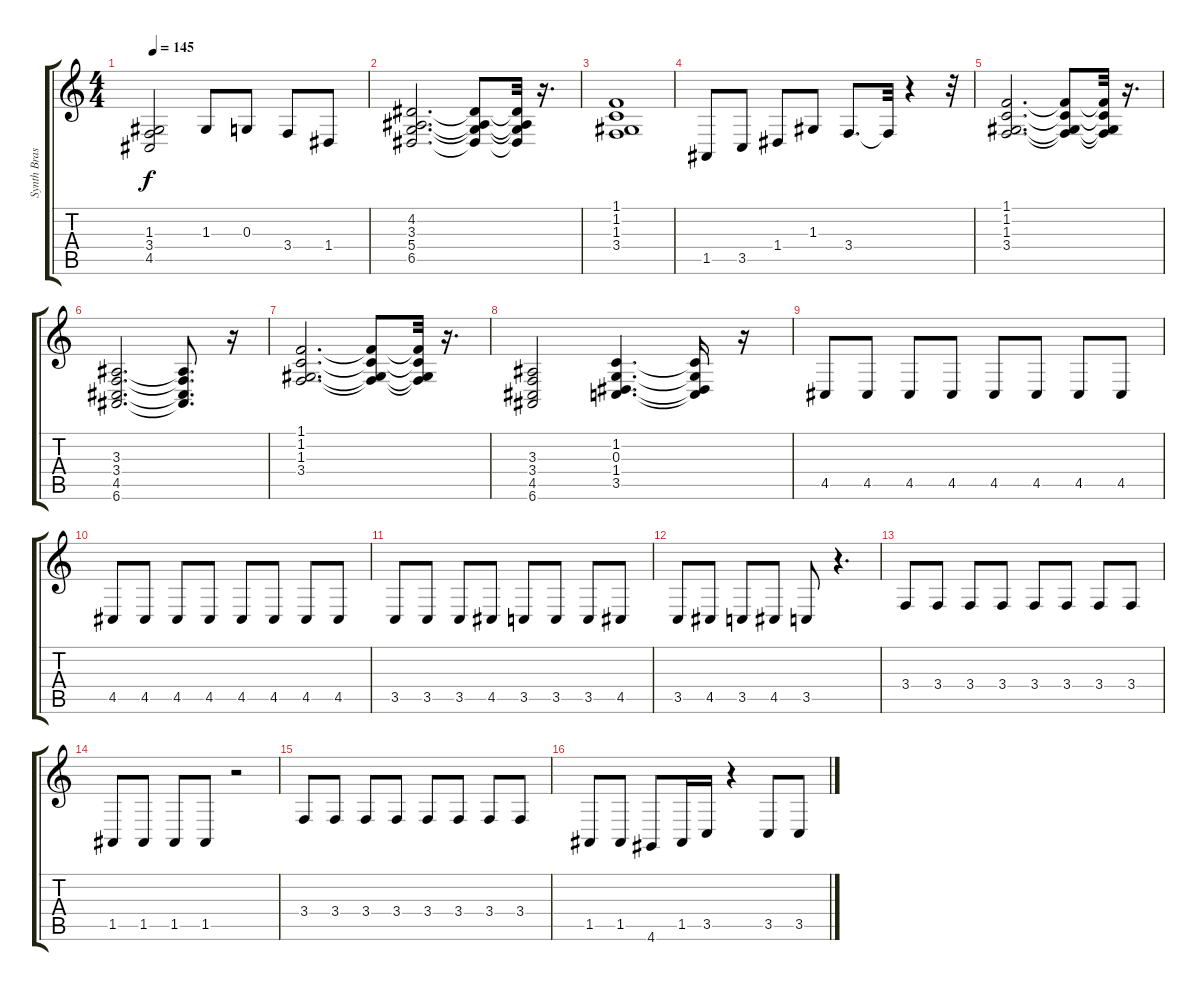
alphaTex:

\track ("Synth Brass" "Synth Bras") {instrument synthbrass1}
\staff {score tabs}
\tuning (E4 B3 G3 D3 A2 E2) {hide}
\ts (4 4)
\tempo 145
\clef g2
\ks c
(1.3 3.4 4.5).2{dy f} 1.3.8 0.3.8 3.4.8 1.4.8 |
(4.2 3.3 5.4 6.5).2{d} (4.2{t} 3.3{t} 5.4{t} 6.5{t}).8 (4.2{t} 3.3{t} 5.4{t} 6.5{t}).32 r.16{d} |
(1.1 1.2 1.3 3.4).1 |
1.5.8 3.5.8 1.4.8 1.3.8 3.4.8{d} 3.4{t}.32 r.4 r.32 |
(1.1 1.2 1.3 3.4).2{d instrument frenchhorn} (1.1{t} 1.2{t} 1.3{t} 3.4{t}).8 (1.1{t} 1.2{t} 1.3{t} 3.4{t}).32 r.16{d} |
(3.3 3.4 4.5 6.6).2{d} (3.3{t} 3.4{t} 4.5{t} 6.6{t}).8{d} r.16 |
(1.1 1.2 1.3 3.4).2{d} (1.1{t} 1.2{t} 1.3{t} 3.4{t}).8 (1.1{t} 1.2{t} 1.3{t} 3.4{t}).32 r.16{d} |
(3.3 3.4 4.5 6.6).2 (1.2 0.3 1.4 3.5).4{d} (1.2{t} 0.3{t} 1.4{t} 3.5{t}).16 r.16 |
4.5.8{instrument synthbrass1} 4.5.8 4.5.8 4.5.8 4.5.8 4.5.8 4.5.8 4.5.8 |
4.5.8 4.5.8 4.5.8 4.5.8 4.5.8 4.5.8 4.5.8 4.5.8 |
3.5.8 3.5.8 3.5.8 4.5.8 3.5.8 3.5.8 3.5.8 4.5.8 |
3.5.8 4.5.8 3.5.8 4.5.8 3.5.8 r.4{d} |
3.4.8 3.4.8 3.4.8 3.4.8 3.4.8 3.4.8 3.4.8 3.4.8 |
1.5.8 1.5.8 1.5.8 1.5.8 r.2 |
3.4.8 3.4.8 3.4.8 3.4.8 3.4.8 3.4.8 3.4.8 3.4.8 |
1.5.8 1.5.8 4.6.8 1.5.16 3.5.16 r.4 3.5.8 3.5.8
